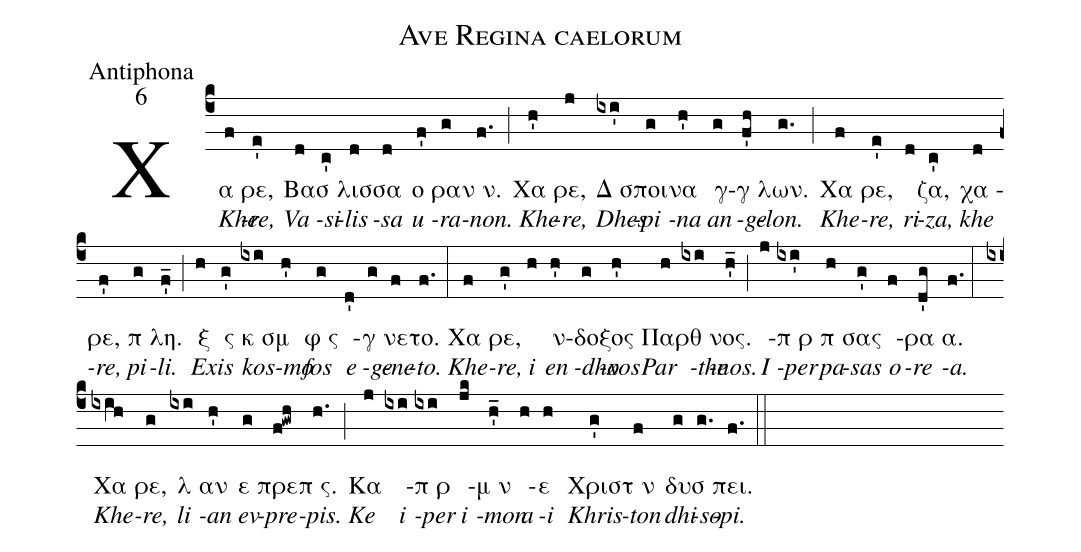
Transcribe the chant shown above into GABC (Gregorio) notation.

name:Ave Regina caelorum;
office-part:Antiphona;
mode:6;
%%
(c4) Χαῖ[Khe](f)ρε,[-re,](e') Βα[Va](d)σί[-si](c')λισ[-lis](d)σα[-sa](d) οὐ[u](f')ρα[-ra](g)νῶν.[-non.](f.) (;)
Χαῖ[
Khe](h')ρε,[-re,](j) Δέσ[Dhes](ixi')ποι[-pi](g)να[-na](h') ἀγ[an](g)γέ[-ge](f'h)λων.[-lon.](g.) (;)
Χαῖ[Khe](f)ρε,[-re,](e') ῥί[ri](d)ζα,[-za,](c') χαῖ[khe](d)ρε,[-re,](f') πύ[pi](g)λη.[-li.](f'_) (;)
Ἐξ[Ex](h) ἧς[is](g') κόσ[kos](ixi)μῳ[-mo](h') φῶς[fos](g) ἐ[e](d')γέ[-ge](g)νε[-ne](f)το.[-to.](f.) (:)
Χαῖ[Khe](f)ρε,[-re,](g') ἡ[i](h) ἔν[en](h')δο[-dho](g)ξος[-xos](h') Παρ[Par](h)θέ[-the](ixi)νος.[-nos.](h'_) (;)
Ὑ[I](j)πὲρ[-per](ixi') πά[pa](h)σας[-sas](g') ὡ[o](f)ραί[-re](d'g)α.[-a.](f.) (:)
Χαῖ[Khe](ixih)ρε,[-re,](g) λί[li](ixi)αν[-an](h') εὐ[ev](g)πρε[-pre](f!gwh)πής.[-pis.](h.) (;)
Καὶ[Ke](j) ὑ[i](ixi)πὲρ[-per](ixi) ἡ[i](jk)μῶν[-mon](h'_) ἀ[a](h)εὶ[-i](h) Χρισ[Khris](g')τὸν[-ton](f) δυ[dhi](g)σώ[-so](g.)πει.[-pi.](f.) (::)
